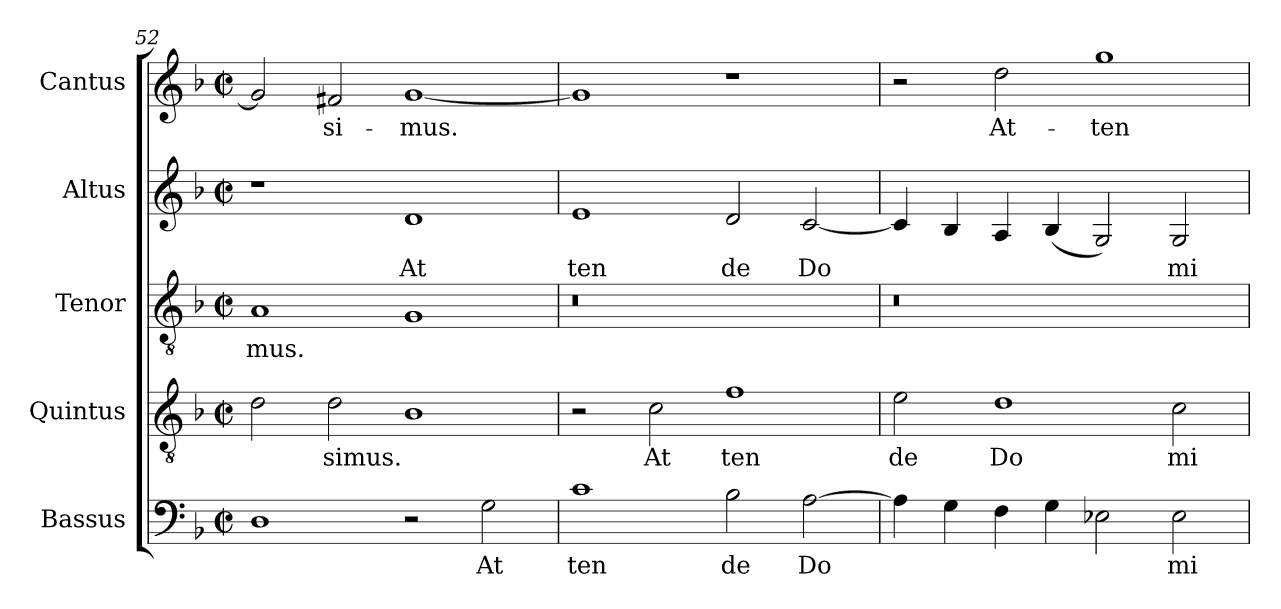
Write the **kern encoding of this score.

**kern	**text	**kern	**text	**kern	**text	**kern	**text	**kern	**text
*part5	*part5	*part4	*part4	*part3	*part3	*part2	*part2	*part1	*part1
*staff5	*staff5	*staff4	*staff4	*staff3	*staff3	*staff2	*staff2	*staff1	*staff1
*I"Bassus	*	*I"Quintus	*	*I"Tenor	*	*I"Altus	*	*I"Cantus	*
*clefF4	*	*clefGv2	*	*clefGv2	*	*clefG2	*	*clefG2	*
*k[b-]	*	*k[b-]	*	*k[b-]	*	*k[b-]	*	*k[b-]	*
*F:	*	*F:	*	*F:	*	*F:	*	*F:	*
*M2/2	*	*M2/2	*	*M2/2	*	*M2/2	*	*M2/2	*
*met(c|)	*	*met(c|)	*	*met(c|)	*	*met(c|)	*	*met(c|)	*
=52	=52	=52	=52	=52	=52	=52	=52	=52	=52
!	!	!	!	!	!LO:LY:b	!	!	!	!
1D	.	2d\	.	1A	-mus.	1r	.	2g/]	.
!	!	!	!LO:LY:b	!	!	!	!	!	!LO:LY:b:cj
.	.	2d\	simus.	.	.	.	.	2f#/	-si-
!	!	!	!	!	!	!	!LO:LY:b:cj	!	!LO:LY:b
2r	.	1B-	.	1G	.	1d	At	[<1g	-mus.
!	!LO:LY:b:cj	!	!	!	!	!	!	!	!
2G\	At	.	.	.	.	.	.	.	.
=53	=53	=53	=53	=53	=53	=53	=53	=53	=53
!	!LO:LY:b:cj	!	!	!	!	!	!LO:LY:b:cj	!	!
1c	ten	2r	.	0r	.	1e	ten	1g]	.
!	!	!	!LO:LY:b:cj	!	!	!	!	!	!
.	.	2c\	At	.	.	.	.	.	.
!	!LO:LY:b:cj	!	!LO:LY:b:cj	!	!	!	!LO:LY:b:cj	!	!
2B-\	de	1f	ten	.	.	2d/	de	1r	.
!	!LO:LY:b	!	!	!	!	!	!LO:LY:b	!	!
[>2A\	Do	.	.	.	.	[<2c/	Do	.	.
=54	=54	=54	=54	=54	=54	=54	=54	=54	=54
!	!	!	!LO:LY:b:cj	!	!	!	!	!	!
4A\]	.	2e\	de	0r	.	4c/]	.	2r	.
4G\	.	.	.	.	.	4B-/	.	.	.
!	!	!	!LO:LY:b:cj	!	!	!	!	!	!LO:LY:b:cj
4F\	.	1d	Do	.	.	4A/	.	2dd\	At-
4G\	.	.	.	.	.	(>4B-/	.	.	.
!	!	!	!	!	!	!	!	!	!LO:LY:b:cj
2E-\	.	.	.	.	.	2G/)	.	1gg	-ten-
!	!LO:LY:b:cj	!	!LO:LY:b:cj	!	!	!	!LO:LY:b:cj	!	!
2E-\	mi	2c\	mi	.	.	2G/	mi	.	.
=	=	=	=	=	=	=	=	=	=
*-	*-	*-	*-	*-	*-	*-	*-	*-	*-
